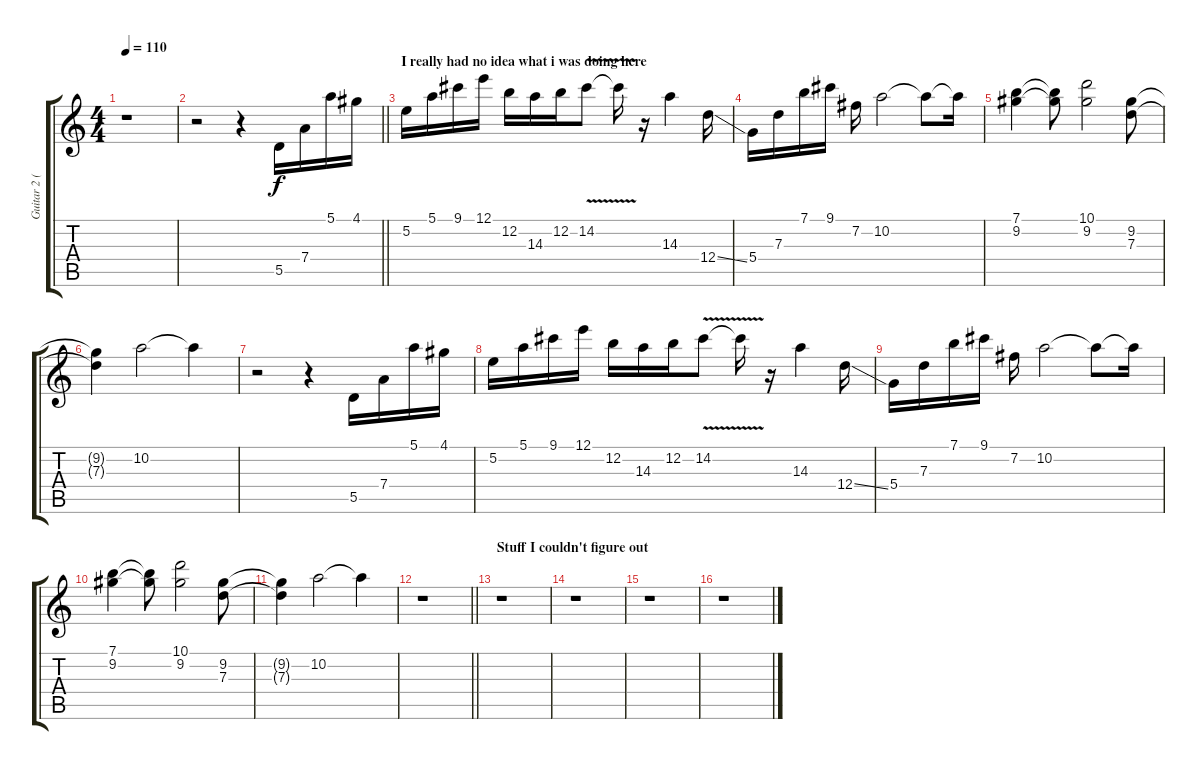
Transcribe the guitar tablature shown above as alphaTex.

\track ("Guitar 2 (Clean)" "Guitar 2 (") {instrument electricguitarclean}
\staff {score tabs}
\tuning (E4 B3 G3 D3 A2 D2) {hide}
\ts (4 4)
\tempo 110
\clef g2
\ks c
r.1{dy f} |
\barLineRight lightlight
r.2 r.4 5.5.16 7.4.16 5.1.16 4.1.16 |
\section ("" "I really had no idea what i was doing here")
5.2.16 5.1.16 9.1.16 12.1.16 12.2.16 14.3.16 12.2.16 14.2{v}.8 14.2{t}.16 r.16 14.3.4 12.4{ss}.16 |
5.4.16 7.3.16 7.1.16 9.1.16 7.2.16 10.2.2 10.2{t}.8 10.2{t}.16 |
(7.1 9.2).4 (7.1{t} 9.2{t}).8 (10.1 9.2).2 (9.2 7.3).8 |
(9.2{t} 7.3{t}).4 10.2.2 10.2{t}.4 |
r.2 r.4 5.5.16 7.4.16 5.1.16 4.1.16 |
5.2.16 5.1.16 9.1.16 12.1.16 12.2.16 14.3.16 12.2.16 14.2{v}.8 14.2{t}.16 r.16 14.3.4 12.4{ss}.16 |
5.4.16 7.3.16 7.1.16 9.1.16 7.2.16 10.2.2 10.2{t}.8 10.2{t}.16 |
(7.1 9.2).4 (7.1{t} 9.2{t}).8 (10.1 9.2).2 (9.2 7.3).8 |
(9.2{t} 7.3{t}).4 10.2.2 10.2{t}.4 |
\barLineRight lightlight
r.1 |
\section ("" "Stuff I couldn't figure out")
r.1 |
r.1 |
r.1 |
r.1
